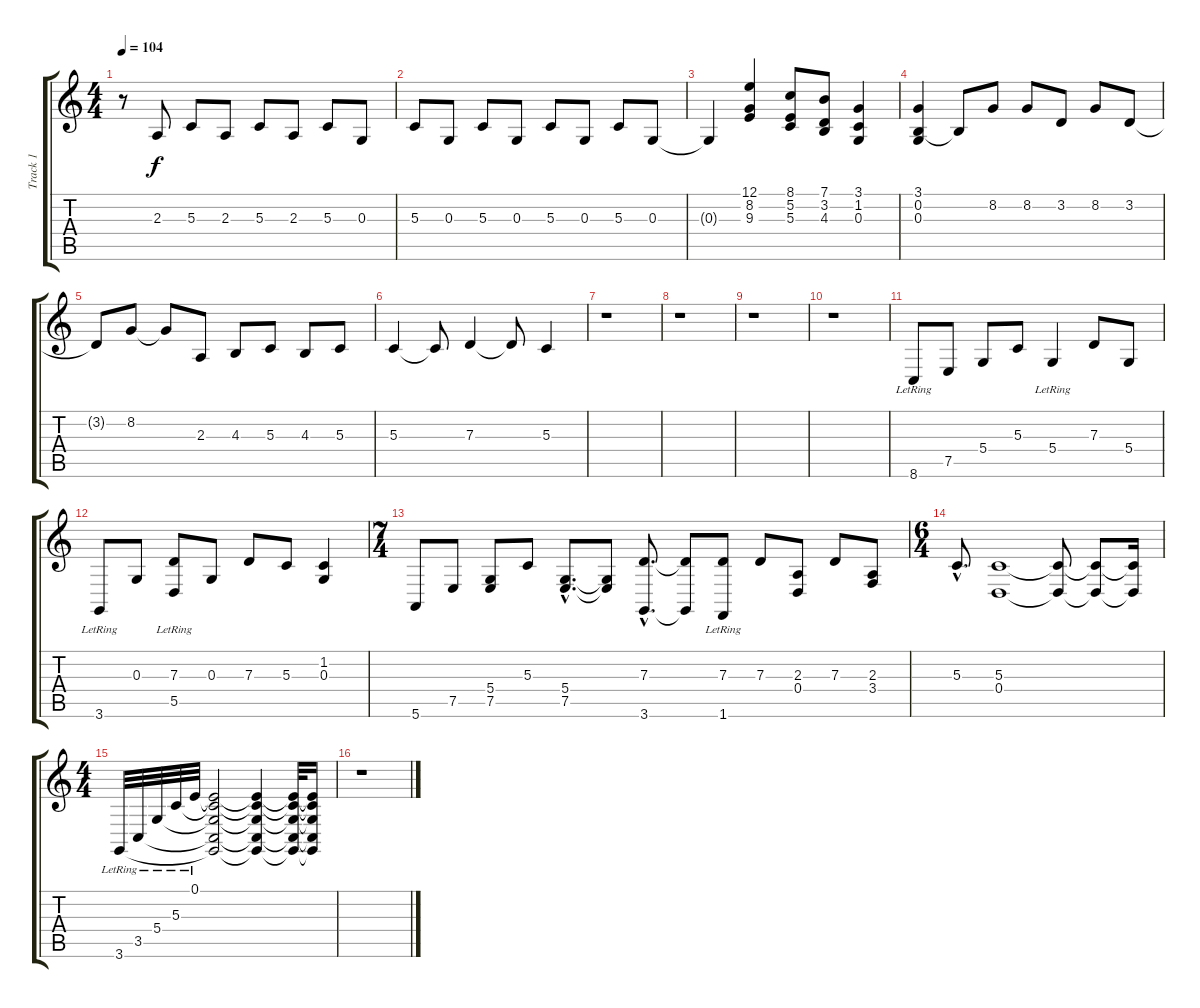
\track ("Track 1" "Track 1") {instrument acousticgrandpiano}
\staff {score tabs}
\tuning (E4 B3 G3 D3 A2 E2) {hide}
\ts (4 4)
\tempo 104
\clef g2
\ks c
r.8{dy f} 2.3.8 5.3.8 2.3.8 5.3.8 2.3.8 5.3.8 0.3.8 |
5.3.8 0.3.8 5.3.8 0.3.8 5.3.8 0.3.8 5.3.8 0.3.8 |
0.3{t}.4 (12.1 8.2 9.3).4 (8.1 5.2 5.3).8 (7.1 3.2 4.3).8 (3.1 1.2 0.3).4 |
(3.1 0.2 0.3).4 0.2{t}.8 8.2.8 8.2.8 3.2.8 8.2.8 3.2.8 |
3.2{t}.8 8.2.8 8.2{t}.8 2.3.8 4.3.8 5.3.8 4.3.8 5.3.8 |
5.3.4 5.3{t}.8 7.3.4 7.3{t}.8 5.3.4 |
r.1 |
r.1 |
r.1 |
r.1 |
8.6{lr}.8 7.5.8 5.4.8 5.3.8 5.4{lr}.4 7.3.8 5.4.8 |
3.6{lr}.8 0.3.8 (7.3 5.5{lr}).8 0.3.8 7.3.8 5.3.8 (1.2 0.3).4 |
\ts (7 4)
5.6.8 7.5.8 (5.4 7.5).8 5.3.8 (5.4{hac} 7.5{hac}).8{d} (5.4{t} 7.5{t}).8 (7.3{hac} 3.6{hac}).8{d} (7.3{t} 3.6{t}).8 (7.3{lr} 1.6{lr}).8 7.3.8 (2.3 0.4).8 7.3.8 (2.3 3.4).8 |
\ts (6 4)
5.3{hac}.8{d} (5.3 0.4).1 (5.3{t} 0.4{t}).8 (5.3{t} 0.4{t}).8 (5.3{t} 0.4{t}).16 |
\ts (4 4)
3.6{lr}.32 3.5{lr}.32 5.4{lr}.32 5.3{lr}.32 0.1{lr}.32 (0.1{t} 5.3{t} 5.4{t} 3.5{t} 3.6{t}).2 (0.1{t} 5.3{t} 5.4{t} 3.5{t} 3.6{t}).4 (0.1{t} 5.3{t} 5.4{t} 3.5{t} 3.6{t}).32 (0.1{t} 5.3{t} 5.4{t} 3.5{t} 3.6{t}).16 |
r.1
